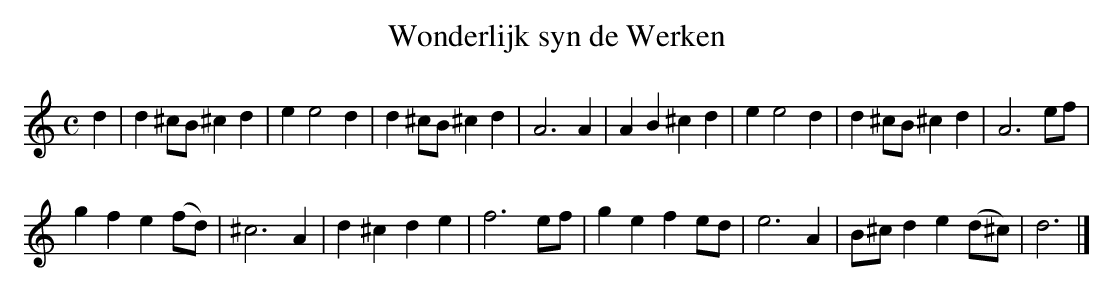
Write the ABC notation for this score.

X:1
T:Wonderlijk syn de Werken
M:C
K:Ddor
d2|d2^cB^c2d2|e2e4d2|d2^cB^c2d2|A6A2|A2B2^c2d2|e2e4d2|d2^cB^c2d2|A6ef|
g2f2e2(fd)|^c6A2|d2^c2d2e2|f6ef|g2e2f2ed|e6A2|B^cd2e2(d^c)|d6|]
